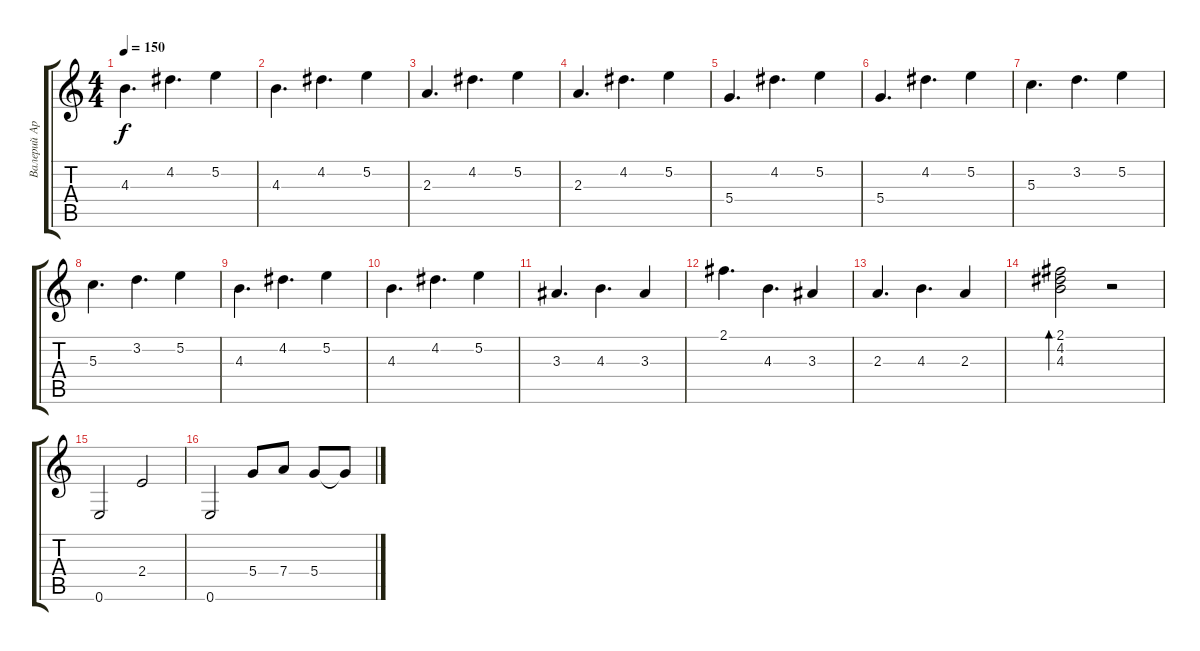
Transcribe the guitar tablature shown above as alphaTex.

\track ("Валерий Аркадин (запись)" "Валерий Ар") {instrument distortionguitar}
\staff {score tabs}
\tuning (E4 B3 G3 D3 A2 E2) {hide}
\ts (4 4)
\tempo 150
\clef g2
\ks c
4.3.4{d dy f} 4.2.4{d} 5.2.4 |
4.3.4{d} 4.2.4{d} 5.2.4 |
2.3.4{d} 4.2.4{d} 5.2.4 |
2.3.4{d} 4.2.4{d} 5.2.4 |
5.4.4{d} 4.2.4{d} 5.2.4 |
5.4.4{d} 4.2.4{d} 5.2.4 |
5.3.4{d instrument electricguitarjazz} 3.2.4{d} 5.2.4 |
5.3.4{d} 3.2.4{d} 5.2.4 |
4.3.4{d} 4.2.4{d} 5.2.4 |
4.3.4{d} 4.2.4{d} 5.2.4 |
3.3.4{d} 4.3.4{d} 3.3.4 |
2.1.4{d} 4.3.4{d} 3.3.4 |
2.3.4{d} 4.3.4{d} 2.3.4 |
(2.1 4.2 4.3).2{bd 120} r.2 |
0.6.2{instrument distortionguitar} 2.4.2 |
0.6.2 5.4.8 7.4.8 5.4.8 5.4{t}.8
